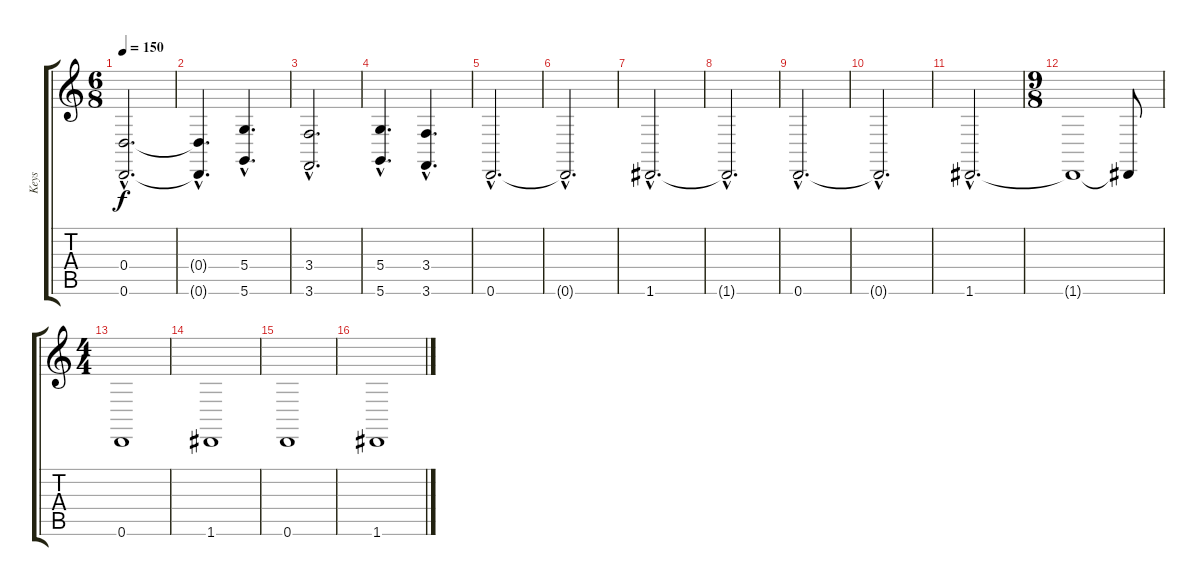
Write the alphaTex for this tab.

\track ("Keys" "Keys") {instrument acousticgrandpiano}
\staff {score tabs}
\tuning (E4 B3 G3 D3 A2 D2) {hide}
\ts (6 8)
\tempo 150
\clef g2
\ks c
(0.4{hac} 0.6{hac}).2{d dy f} |
(0.4{hac t} 0.6{hac t}).4{d} (5.4{hac} 5.6{hac}).4{d} |
(3.4{hac} 3.6{hac}).2{d} |
(5.4{hac} 5.6{hac}).4{d} (3.4{hac} 3.6{hac}).4{d} |
0.6{hac}.2{d instrument stringensemble2} |
0.6{hac t}.2{d} |
1.6{hac}.2{d instrument stringensemble2} |
1.6{hac t}.2{d} |
0.6{hac}.2{d instrument stringensemble2} |
0.6{hac t}.2{d} |
1.6{hac}.2{d instrument stringensemble2} |
\ts (9 8)
1.6{t}.1 1.6{t}.8 |
\ts (4 4)
0.6.1 |
1.6.1 |
0.6.1 |
1.6.1
